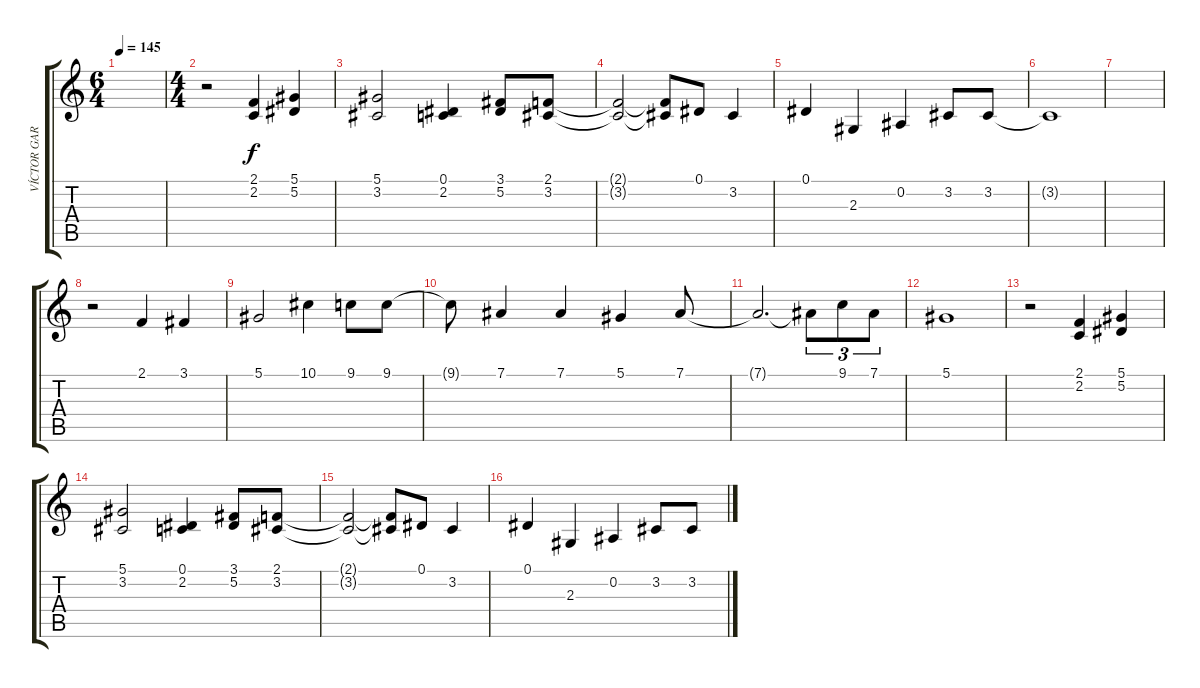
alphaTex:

\track ("VÍCTOR GARCÍA" "VÍCTOR GAR") {instrument clarinet}
\staff {score tabs}
\tuning (Eb4 Bb3 Gb3 Db3 Ab2 Eb2) {hide}
\ts (6 4)
\tempo 145
\clef g2
\ks c
|
\ts (4 4)
r.2 (2.1 2.2).4 (5.1 5.2).4 |
(5.1 3.2).2 (0.1 2.2).4 (3.1 5.2).8 (2.1 3.2).8 |
(2.1{t} 3.2{t}).2 (2.1{t} 3.2{t}).8 0.1.8 3.2.4 |
0.1.4 2.3.4 0.2.4 3.2.8 3.2.8 |
3.2{t}.1 |
|
r.2 2.1.4 3.1.4 |
5.1.2 10.1.4 9.1.8 9.1.8 |
9.1{t}.8 7.1.4 7.1.4 5.1.4 7.1.8 |
7.1{t}.2{d} 7.1{t}.8{tu (3 2)} 9.1.8{tu (3 2)} 7.1.8{tu (3 2)} |
5.1.1 |
r.2 (2.1 2.2).4 (5.1 5.2).4 |
(5.1 3.2).2 (0.1 2.2).4 (3.1 5.2).8 (2.1 3.2).8 |
(2.1{t} 3.2{t}).2 (2.1{t} 3.2{t}).8 0.1.8 3.2.4 |
0.1.4 2.3.4 0.2.4 3.2.8 3.2.8
